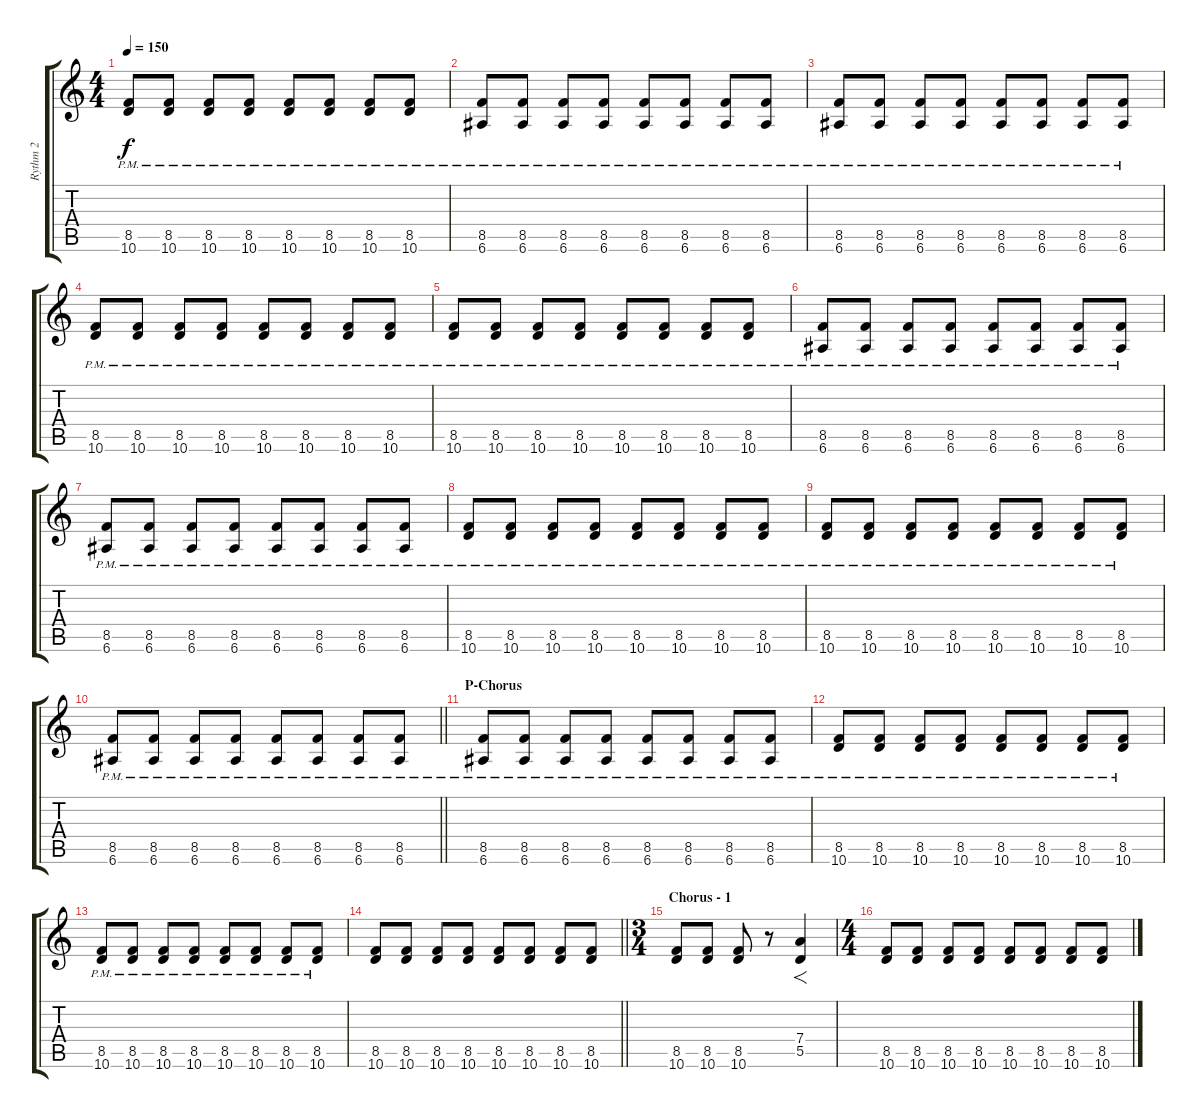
\track ("Rythm 2" "Rythm 2") {instrument overdrivenguitar}
\staff {score tabs}
\tuning (E4 B3 G3 D3 A2 E2) {hide}
\ts (4 4)
\tempo 150
\clef g2
\ks c
(8.5{pm} 10.6{pm}).8{dy f} (8.5{pm} 10.6{pm}).8 (8.5{pm} 10.6{pm}).8 (8.5{pm} 10.6{pm}).8 (8.5{pm} 10.6{pm}).8 (8.5{pm} 10.6{pm}).8 (8.5{pm} 10.6{pm}).8 (8.5{pm} 10.6{pm}).8 |
(8.5{pm} 6.6{pm}).8 (8.5{pm} 6.6{pm}).8 (8.5{pm} 6.6{pm}).8 (8.5{pm} 6.6{pm}).8 (8.5{pm} 6.6{pm}).8 (8.5{pm} 6.6{pm}).8 (8.5{pm} 6.6{pm}).8 (8.5{pm} 6.6{pm}).8 |
(8.5{pm} 6.6{pm}).8 (8.5{pm} 6.6{pm}).8 (8.5{pm} 6.6{pm}).8 (8.5{pm} 6.6{pm}).8 (8.5{pm} 6.6{pm}).8 (8.5{pm} 6.6{pm}).8 (8.5{pm} 6.6{pm}).8 (8.5{pm} 6.6{pm}).8 |
(8.5{pm} 10.6{pm}).8 (8.5{pm} 10.6{pm}).8 (8.5{pm} 10.6{pm}).8 (8.5{pm} 10.6{pm}).8 (8.5{pm} 10.6{pm}).8 (8.5{pm} 10.6{pm}).8 (8.5{pm} 10.6{pm}).8 (8.5{pm} 10.6{pm}).8 |
(8.5{pm} 10.6{pm}).8 (8.5{pm} 10.6{pm}).8 (8.5{pm} 10.6{pm}).8 (8.5{pm} 10.6{pm}).8 (8.5{pm} 10.6{pm}).8 (8.5{pm} 10.6{pm}).8 (8.5{pm} 10.6{pm}).8 (8.5{pm} 10.6{pm}).8 |
(8.5{pm} 6.6{pm}).8 (8.5{pm} 6.6{pm}).8 (8.5{pm} 6.6{pm}).8 (8.5{pm} 6.6{pm}).8 (8.5{pm} 6.6{pm}).8 (8.5{pm} 6.6{pm}).8 (8.5{pm} 6.6{pm}).8 (8.5{pm} 6.6{pm}).8 |
(8.5{pm} 6.6{pm}).8 (8.5{pm} 6.6{pm}).8 (8.5{pm} 6.6{pm}).8 (8.5{pm} 6.6{pm}).8 (8.5{pm} 6.6{pm}).8 (8.5{pm} 6.6{pm}).8 (8.5{pm} 6.6{pm}).8 (8.5{pm} 6.6{pm}).8 |
(8.5{pm} 10.6{pm}).8 (8.5{pm} 10.6{pm}).8 (8.5{pm} 10.6{pm}).8 (8.5{pm} 10.6{pm}).8 (8.5{pm} 10.6{pm}).8 (8.5{pm} 10.6{pm}).8 (8.5{pm} 10.6{pm}).8 (8.5{pm} 10.6{pm}).8 |
(8.5{pm} 10.6{pm}).8 (8.5{pm} 10.6{pm}).8 (8.5{pm} 10.6{pm}).8 (8.5{pm} 10.6{pm}).8 (8.5{pm} 10.6{pm}).8 (8.5{pm} 10.6{pm}).8 (8.5{pm} 10.6{pm}).8 (8.5{pm} 10.6{pm}).8 |
\barLineRight lightlight
(8.5{pm} 6.6{pm}).8 (8.5{pm} 6.6{pm}).8 (8.5{pm} 6.6{pm}).8 (8.5{pm} 6.6{pm}).8 (8.5{pm} 6.6{pm}).8 (8.5{pm} 6.6{pm}).8 (8.5{pm} 6.6{pm}).8 (8.5{pm} 6.6{pm}).8 |
\section ("" "P-Chorus")
(8.5{pm} 6.6{pm}).8 (8.5{pm} 6.6{pm}).8 (8.5{pm} 6.6{pm}).8 (8.5{pm} 6.6{pm}).8 (8.5{pm} 6.6{pm}).8 (8.5{pm} 6.6{pm}).8 (8.5{pm} 6.6{pm}).8 (8.5{pm} 6.6{pm}).8 |
(8.5{pm} 10.6{pm}).8 (8.5{pm} 10.6{pm}).8 (8.5{pm} 10.6{pm}).8 (8.5{pm} 10.6{pm}).8 (8.5{pm} 10.6{pm}).8 (8.5{pm} 10.6{pm}).8 (8.5{pm} 10.6{pm}).8 (8.5{pm} 10.6{pm}).8 |
(8.5{pm} 10.6{pm}).8 (8.5{pm} 10.6{pm}).8 (8.5{pm} 10.6{pm}).8 (8.5{pm} 10.6{pm}).8 (8.5{pm} 10.6{pm}).8 (8.5{pm} 10.6{pm}).8 (8.5{pm} 10.6{pm}).8 (8.5{pm} 10.6{pm}).8 |
\barLineRight lightlight
(8.5 10.6).8 (8.5 10.6).8 (8.5 10.6).8 (8.5 10.6).8 (8.5 10.6).8 (8.5 10.6).8 (8.5 10.6).8 (8.5 10.6).8 |
\ts (3 4)
\section ("" "Chorus - 1")
(8.5 10.6).8 (8.5 10.6).8 (8.5 10.6).8 r.8 (7.4 5.5).4{f balance 0} |
\ts (4 4)
(8.5 10.6).8{balance 8} (8.5 10.6).8 (8.5 10.6).8 (8.5 10.6).8 (8.5 10.6).8 (8.5 10.6).8 (8.5 10.6).8 (8.5 10.6).8
